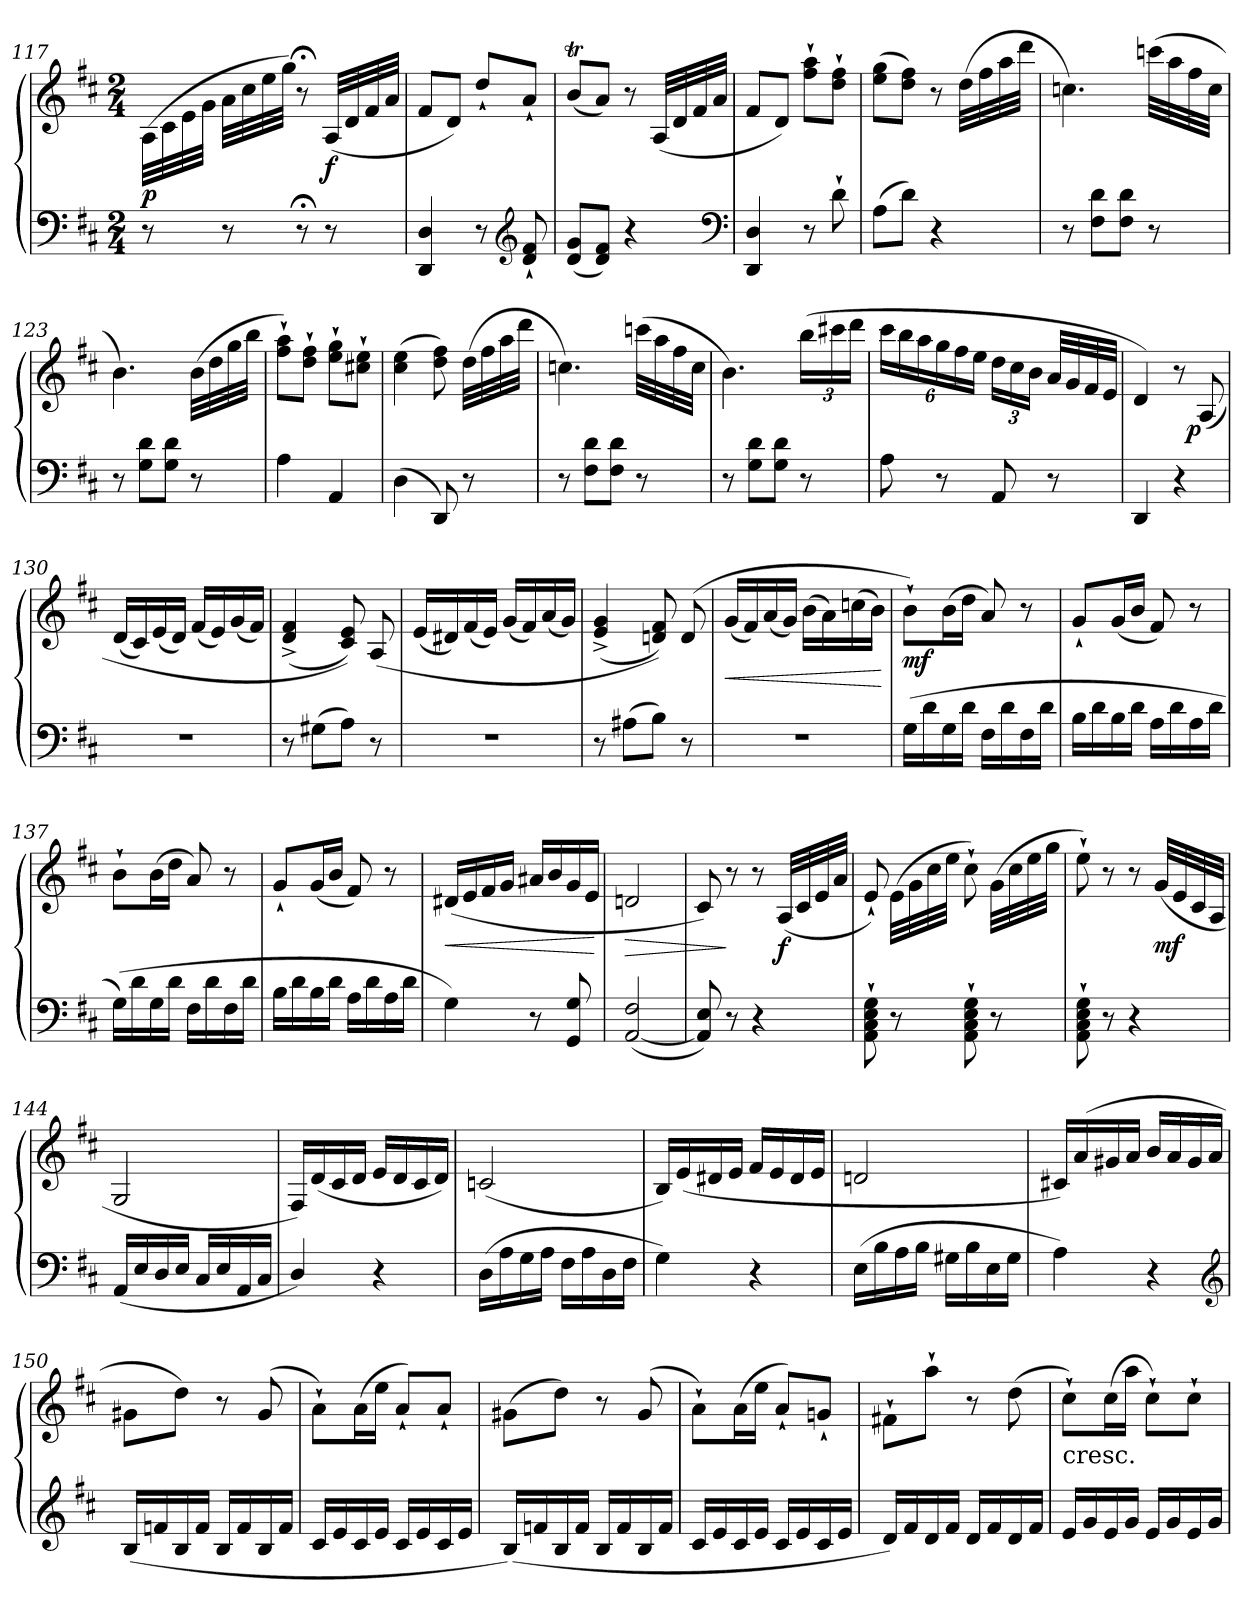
**kern	**kern	**dynam
*part1	*part1	*part1
*staff2	*staff1	*staff1/2
*clefF4	*clefG2	*
*k[f#c#]	*k[f#c#]	*
*D:	*D:	*
*M2/4	*M2/4	*
=117	=117	=117
8r	(32A\LLL	p
.	32c#\	.
.	32e\	.
.	32g\JJJ	.
8r	32aLLL	.
.	32cc#	.
.	32ee	.
.	32ggJJJ)	.
8r;<	8r;<	.
8r	(32ALLL	f
.	32d	.
.	32f#	.
.	32aJJJ	.
=118	=118	=118
4DD 4D	8f#L	.
.	8dJ)	.
8r	8dd`/L	.
*clefG2	*	*
8d` 8f#`	8a`/J	.
=119	=119	=119
(>8d 8gL	(8bTL	.
8d 8f#J)	8aJ)	.
4r	8r	.
.	(32ALLL	.
.	32d	.
.	32f#	.
.	32aJJJ	.
*clefF4	*	*
=120	=120	=120
4DD 4D	8f#L	.
.	8dJ)	.
8r	8ff#` 8aa`L	.
8d`	8dd` 8ff#`J	.
=121	=121	=121
(8AL	(8ee 8ggL	.
8dJ)	8dd 8ff#J)	.
4r	8r	.
.	(32ddLLL	.
.	32ff#	.
.	32aa	.
.	32dddJJJ	.
!!LO:LB:g=z
=122	=122	=122
8r	4.ccn)	.
8F# 8dL	.	.
8F# 8dJ	.	.
8r	(32cccnLLL	.
.	32aa	.
.	32ff#	.
.	32ccJJJ	.
=123	=123	=123
8r	4.b)	.
8G 8dL	.	.
8G 8dJ	.	.
8r	(32bLLL	.
.	32dd	.
.	32gg	.
.	32bbJJJ	.
=124	=124	=124
4A	8ff#` 8aa`L)	.
.	8dd` 8ff#`J	.
4AA	8ee` 8gg`L	.
.	8cc#X` 8ee`J	.
=125	=125	=125
(4D	(4cc# 4ee	.
8DD)	8dd 8ff#)	.
8r	(32ddLLL	.
.	32ff#	.
.	32aa	.
.	32dddJJJ	.
=126	=126	=126
8r	4.ccn)	.
8F# 8dL	.	.
8F# 8dJ	.	.
8r	(32cccnLLL	.
.	32aa	.
.	32ff#	.
.	32ccJJJ	.
=127	=127	=127
8r	4.b)	.
8G 8dL	.	.
8G 8dJ	.	.
*	*Xbrackettup	*
8r	(24bbLL	.
.	24ccc#X	.
.	24dddJJ	.
!!LO:LB:g=z
=128	=128	=128
8A	24ccc#LL	.
.	24bb	.
.	24aa	.
8r	24gg	.
.	24ff#	.
.	24eeJJ	.
8AA	24ddLL	.
.	24cc#	.
.	24bJJ	.
8r	32aLLL	.
.	32g	.
.	32f#	.
.	32eJJJ	.
=129	=129	=129
4DD	4d)	.
4r	8r	.
!	!	!LO:DY:rj
.	(>8A	p
=130	=130	=130
2r	(16dLL	.
.	16c#)	.
.	(16e	.
.	16dJJ)	.
.	(16f#LL	.
.	16e)	.
.	(16g	.
.	16f#JJ)	.
=131	=131	=131
8r	(4d^ 4f#^	.
(8G#XL	.	.
8AJ)	8c# 8e))	.
8r	(>8A	.
=132	=132	=132
2r	(16eLL	.
.	16d#X)	.
.	(16f#	.
.	16eJJ)	.
.	(16gLL	.
.	16f#)	.
.	(16a	.
.	16gJJ)	.
=133	=133	=133
8r	(4e^ 4g^	.
(8A#XL	.	.
8BJ)	8dn 8f#))	.
8r	(>8d	.
!!LO:LB:g=z
=134	=134	=134
2r	(16gLL	<
.	16f#)	.
.	(16a	.
.	16gJJ)	.
.	(16bLL	.
.	16a)	.
.	(16ccn	.
.	16bJJ)	.
.	.	[
=135	=135	=135
(16GLL	8b`L)	mf
16d	.	.
16G	(16bL	.
16dJJ	16ddJJ	.
16F#LL	8a)	.
16d	.	.
16F#	8r	.
16dJJ	.	.
=136	=136	=136
16BLL	8g`L	.
16d	.	.
16B	(16gL	.
16dJJ	16bJJ	.
16ALL	8f#)	.
16d	.	.
16A	8r	.
16dJJ	.	.
=137	=137	=137
(16GLL)	8b`L	.
16d	.	.
16G	(16bL	.
16dJJ	16ddJJ	.
16F#LL	8a)	.
16d	.	.
16F#	8r	.
16dJJ	.	.
=138	=138	=138
16BLL	8g`L	.
16d	.	.
16B	(16gL	.
16dJJ	16bJJ	.
16ALL	8f#)	.
16d	.	.
16A	8r	.
16dJJ	.	.
=139	=139	=139
4G)	(16d#XLL	<
.	16e	.
.	16f#	.
.	16gJJ	.
8r	16a#XLL	.
.	16b	.
8GG 8G	16g	.
.	16eJJ	.
.	.	[
!!LO:LB:g=z
=140	=140	=140
(>[2AA 2F#	2dn	>
=141	=141	=141
8AA] 8E)	8c#)	.
8r	8r	]
4r	8r	.
.	(32ALLL	f
.	32c#	.
.	32e	.
.	32aJJJ	.
=142	=142	=142
8AA` 8C#` 8E` 8G`	8e`)	.
8r	(32e\LLL	.
.	32g\	.
.	32cc#\	.
.	32ee\JJJ	.
8AA` 8C#` 8E` 8G`	8cc#`)	.
8r	(32gLLL	.
.	32cc#	.
.	32ee	.
.	32ggJJJ	.
=143	=143	=143
8AA` 8C#` 8E` 8G`	8ee`)	.
8r	8r	.
4r	8r	.
.	(32gLLL	mf
.	32e	.
.	32c#	.
.	32AJJJ	.
=144	=144	=144
(16AALL	2G	.
16E	.	.
16D	.	.
16EJJ	.	.
16C#LL	.	.
16E	.	.
16AA	.	.
16C#JJ	.	.
=145	=145	=145
4D/)	16F#LL)	.
.	(16d	.
.	16c#	.
.	16dJJ	.
4r	16eLL	.
.	16d	.
.	16c#	.
.	16dJJ)	.
!!LO:LB:g=z
=146	=146	=146
(16DLL	(2cn	.
16A	.	.
16G	.	.
16AJJ	.	.
16F#LL	.	.
16A	.	.
16D	.	.
16F#JJ	.	.
=147	=147	=147
4G)	16BLL)	.
.	(16e	.
.	16d#X	.
.	16eJJ	.
4r	16f#LL	.
.	16e	.
.	16d#	.
.	16eJJ	.
=148	=148	=148
(16ELL	2dn	.
16B	.	.
16A	.	.
16BJJ	.	.
16G#XLL	.	.
16B	.	.
16E	.	.
16G#JJ	.	.
=149	=149	=149
4A)	16c#XLL)	.
.	(16a	.
.	16g#X	.
.	16aJJ	.
4r	16bLL	.
.	16a	.
.	16g#	.
.	16aJJ	.
*clefG2	*	*
=150	=150	=150
(16BLL	8g#XL	.
16fn	.	.
16B	8ddJ)	.
16fJJ	.	.
16BLL	8r	.
16f	.	.
16B	(<8g#	.
16fJJ	.	.
=151	=151	=151
16c#LL	8a`L)	.
16e	.	.
16c#	(16aL	.
16eJJ	16eeJJ	.
16c#LL	8a`L)	.
16e	.	.
16c#	8a`J	.
16eJJ	.	.
!!LO:LB:g=z
=152	=152	=152
(16BLL)	(8g#XL	.
16fn	.	.
16B	8ddJ)	.
16fJJ	.	.
16BLL	8r	.
16f	.	.
16B	(<8g#	.
16fJJ	.	.
=153	=153	=153
16c#LL	8a`L)	.
16e	.	.
16c#	(16aL	.
16eJJ	16eeJJ	.
16c#LL	8a`L)	.
16e	.	.
16c#	8gn`J	.
16eJJ	.	.
=154	=154	=154
16dLL)	8f#X`L	.
16f#	.	.
16d	8aa`J	.
16f#JJ	.	.
16dLL	8r	.
16f#	.	.
16d	(8dd	.
16f#JJ	.	.
=155	=155	=155
!	!LO:TX:c:t=cresc.	!
16eLL	8cc#`L)	.
16g	.	.
16e	(16cc#L	.
16gJJ	16aaJJ	.
16eLL	8cc#`L)	.
16g	.	.
16e	8cc#`J	.
16gJJ	.	.
=	=	=
*-	*-	*-
